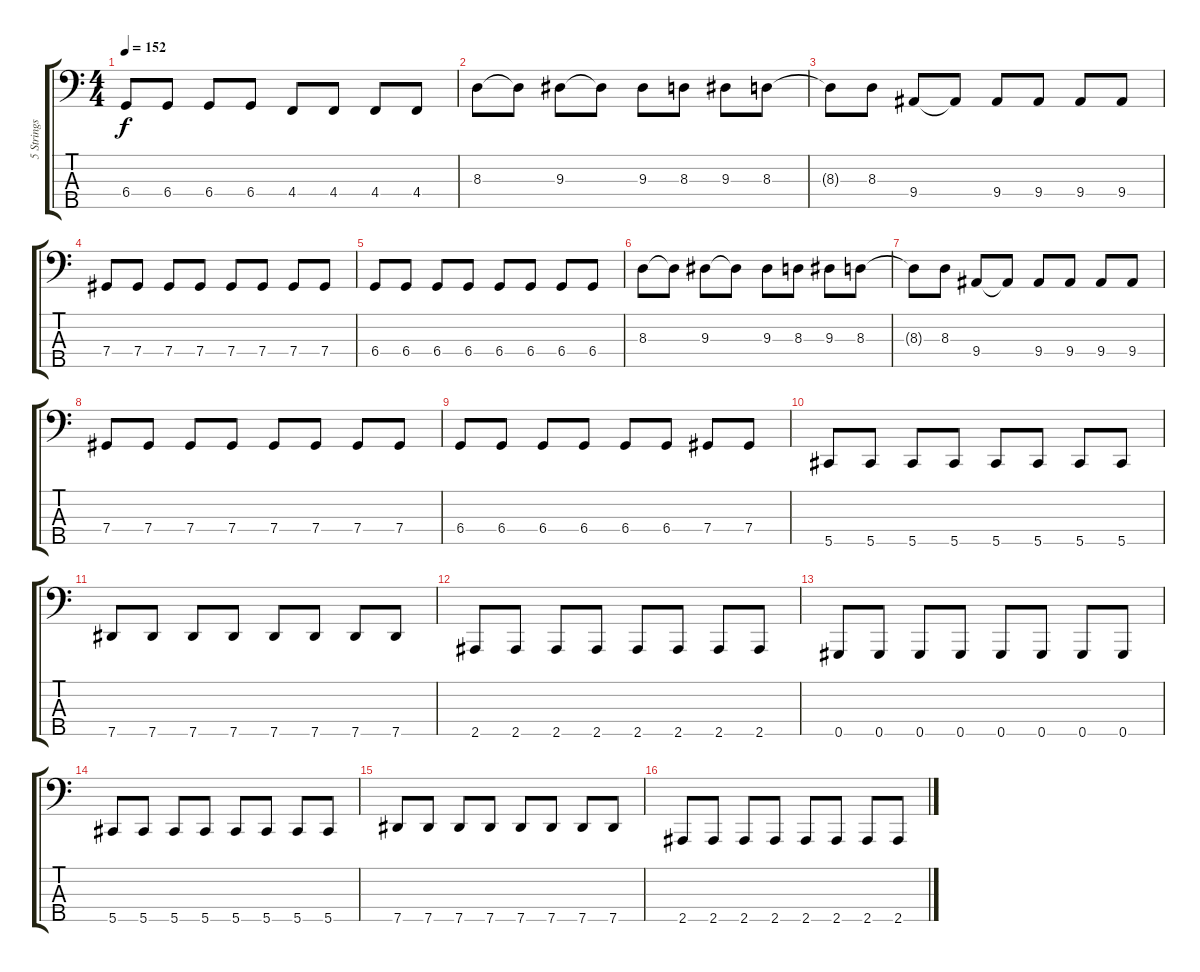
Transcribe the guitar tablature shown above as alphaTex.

\track ("5 Strings Bass" "5 Strings ") {instrument electricbassfinger}
\staff {score tabs}
\tuning (E2 B1 Gb1 Db1 Ab0) {hide}
\ts (4 4)
\tempo 152
\clef f4
\ks c
6.4.8{dy f} 6.4.8 6.4.8 6.4.8 4.4.8 4.4.8 4.4.8 4.4.8 |
8.3.8 8.3{t}.8 9.3.8 9.3{t}.8 9.3.8 8.3.8 9.3.8 8.3.8 |
8.3{t}.8 8.3.8 9.4.8 9.4{t}.8 9.4.8 9.4.8 9.4.8 9.4.8 |
7.4.8 7.4.8 7.4.8 7.4.8 7.4.8 7.4.8 7.4.8 7.4.8 |
6.4.8 6.4.8 6.4.8 6.4.8 6.4.8 6.4.8 6.4.8 6.4.8 |
8.3.8 8.3{t}.8 9.3.8 9.3{t}.8 9.3.8 8.3.8 9.3.8 8.3.8 |
8.3{t}.8 8.3.8 9.4.8 9.4{t}.8 9.4.8 9.4.8 9.4.8 9.4.8 |
7.4.8 7.4.8 7.4.8 7.4.8 7.4.8 7.4.8 7.4.8 7.4.8 |
6.4.8 6.4.8 6.4.8 6.4.8 6.4.8 6.4.8 7.4.8 7.4.8 |
5.5.8 5.5.8 5.5.8 5.5.8 5.5.8 5.5.8 5.5.8 5.5.8 |
7.5.8 7.5.8 7.5.8 7.5.8 7.5.8 7.5.8 7.5.8 7.5.8 |
2.5.8 2.5.8 2.5.8 2.5.8 2.5.8 2.5.8 2.5.8 2.5.8 |
0.5.8 0.5.8 0.5.8 0.5.8 0.5.8 0.5.8 0.5.8 0.5.8 |
5.5.8 5.5.8 5.5.8 5.5.8 5.5.8 5.5.8 5.5.8 5.5.8 |
7.5.8 7.5.8 7.5.8 7.5.8 7.5.8 7.5.8 7.5.8 7.5.8 |
2.5.8 2.5.8 2.5.8 2.5.8 2.5.8 2.5.8 2.5.8 2.5.8
